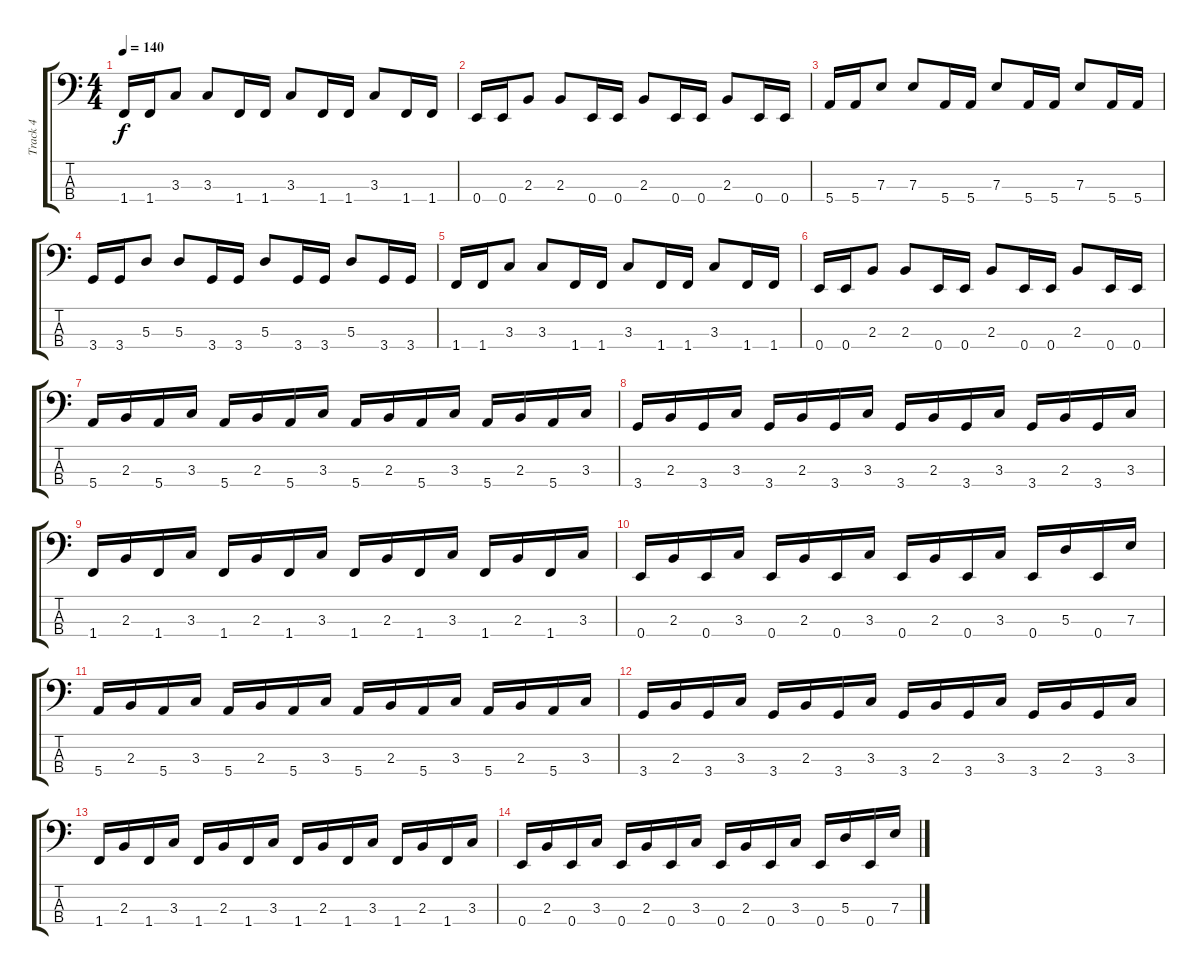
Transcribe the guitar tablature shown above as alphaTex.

\track ("Track 4" "Track 4") {instrument electricbassfinger}
\staff {score tabs}
\tuning (G2 D2 A1 E1) {hide}
\ts (4 4)
\tempo 140
\clef f4
\ks c
1.4.16{dy f} 1.4.16 3.3.8 3.3.8 1.4.16 1.4.16 3.3.8 1.4.16 1.4.16 3.3.8 1.4.16 1.4.16 |
0.4.16 0.4.16 2.3.8 2.3.8 0.4.16 0.4.16 2.3.8 0.4.16 0.4.16 2.3.8 0.4.16 0.4.16 |
5.4.16 5.4.16 7.3.8 7.3.8 5.4.16 5.4.16 7.3.8 5.4.16 5.4.16 7.3.8 5.4.16 5.4.16 |
3.4.16 3.4.16 5.3.8 5.3.8 3.4.16 3.4.16 5.3.8 3.4.16 3.4.16 5.3.8 3.4.16 3.4.16 |
1.4.16 1.4.16 3.3.8 3.3.8 1.4.16 1.4.16 3.3.8 1.4.16 1.4.16 3.3.8 1.4.16 1.4.16 |
0.4.16 0.4.16 2.3.8 2.3.8 0.4.16 0.4.16 2.3.8 0.4.16 0.4.16 2.3.8 0.4.16 0.4.16 |
5.4.16 2.3.16 5.4.16 3.3.16 5.4.16 2.3.16 5.4.16 3.3.16 5.4.16 2.3.16 5.4.16 3.3.16 5.4.16 2.3.16 5.4.16 3.3.16 |
3.4.16 2.3.16 3.4.16 3.3.16 3.4.16 2.3.16 3.4.16 3.3.16 3.4.16 2.3.16 3.4.16 3.3.16 3.4.16 2.3.16 3.4.16 3.3.16 |
1.4.16 2.3.16 1.4.16 3.3.16 1.4.16 2.3.16 1.4.16 3.3.16 1.4.16 2.3.16 1.4.16 3.3.16 1.4.16 2.3.16 1.4.16 3.3.16 |
0.4.16 2.3.16 0.4.16 3.3.16 0.4.16 2.3.16 0.4.16 3.3.16 0.4.16 2.3.16 0.4.16 3.3.16 0.4.16 5.3.16 0.4.16 7.3.16 |
5.4.16 2.3.16 5.4.16 3.3.16 5.4.16 2.3.16 5.4.16 3.3.16 5.4.16 2.3.16 5.4.16 3.3.16 5.4.16 2.3.16 5.4.16 3.3.16 |
3.4.16 2.3.16 3.4.16 3.3.16 3.4.16 2.3.16 3.4.16 3.3.16 3.4.16 2.3.16 3.4.16 3.3.16 3.4.16 2.3.16 3.4.16 3.3.16 |
1.4.16 2.3.16 1.4.16 3.3.16 1.4.16 2.3.16 1.4.16 3.3.16 1.4.16 2.3.16 1.4.16 3.3.16 1.4.16 2.3.16 1.4.16 3.3.16 |
0.4.16 2.3.16 0.4.16 3.3.16 0.4.16 2.3.16 0.4.16 3.3.16 0.4.16 2.3.16 0.4.16 3.3.16 0.4.16 5.3.16 0.4.16 7.3.16
